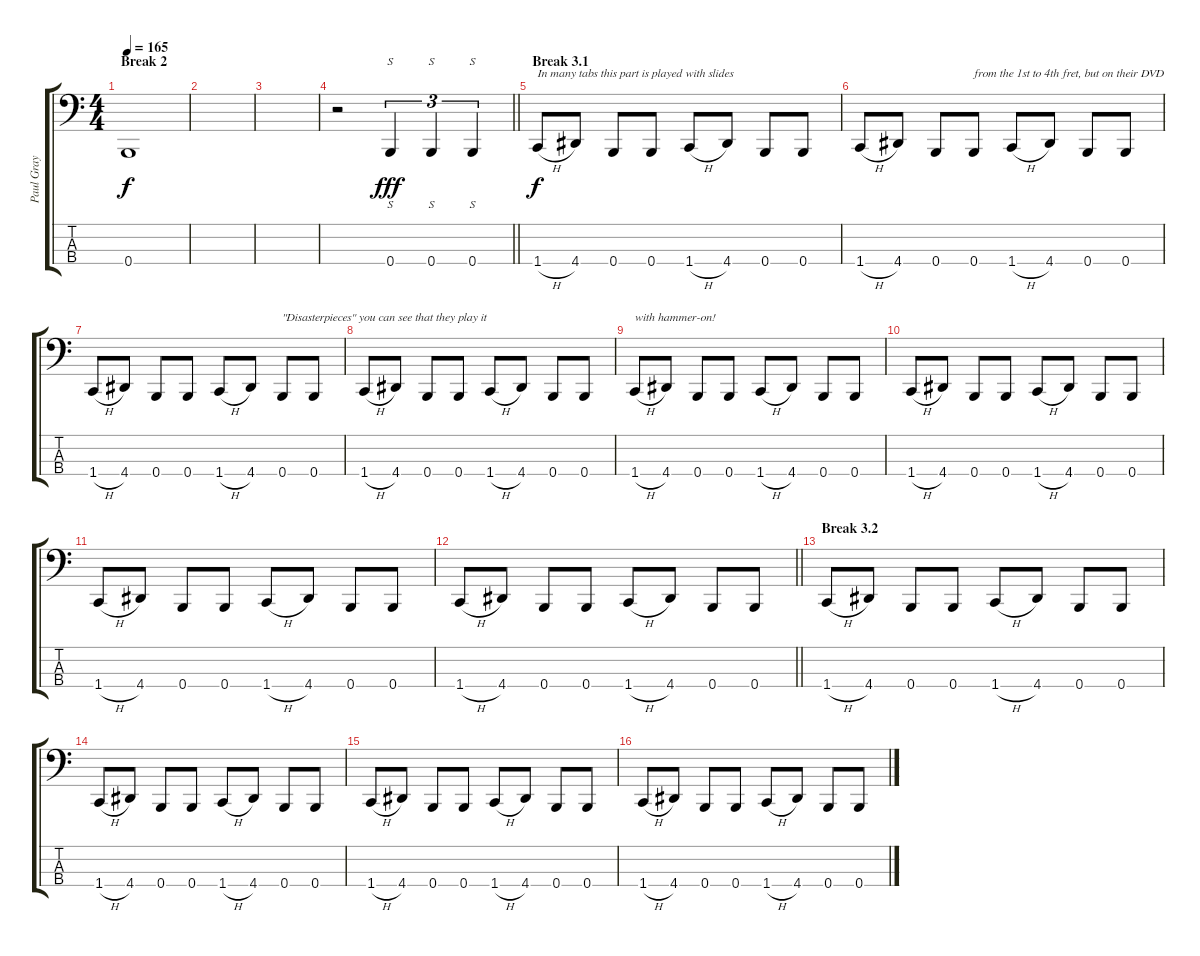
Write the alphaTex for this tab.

\track ("Paul Gray" "Paul Gray") {instrument electricbasspick}
\staff {score tabs}
\tuning (E2 B1 Gb1 B0) {hide}
\ts (4 4)
\section ("" "Break 2")
\tempo 165
\clef f4
\ks c
0.4.1{dy f} |
|
|
\barLineRight lightlight
r.2 0.4.4{s tu (3 2) dy fff} 0.4.4{s tu (3 2)} 0.4.4{s tu (3 2)} |
\section ("" "Break 3.1")
1.4{h}.8{txt "In many tabs this part is played with slides" dy f} 4.4.8 0.4.8 0.4.8 1.4{h}.8 4.4.8 0.4.8 0.4.8 |
1.4{h}.8 4.4.8 0.4.8 0.4.8{txt "from the 1st to 4th fret, but on their DVD"} 1.4{h}.8 4.4.8 0.4.8 0.4.8 |
1.4{h}.8 4.4.8 0.4.8 0.4.8 1.4{h}.8 4.4.8 0.4.8{txt "\"Disasterpieces\" you can see that they play it"} 0.4.8 |
1.4{h}.8 4.4.8 0.4.8 0.4.8 1.4{h}.8 4.4.8 0.4.8 0.4.8 |
1.4{h}.8{txt "with hammer-on!"} 4.4.8 0.4.8 0.4.8 1.4{h}.8 4.4.8 0.4.8 0.4.8 |
1.4{h}.8 4.4.8 0.4.8 0.4.8 1.4{h}.8 4.4.8 0.4.8 0.4.8 |
1.4{h}.8 4.4.8 0.4.8 0.4.8 1.4{h}.8 4.4.8 0.4.8 0.4.8 |
\barLineRight lightlight
1.4{h}.8 4.4.8 0.4.8 0.4.8 1.4{h}.8 4.4.8 0.4.8 0.4.8 |
\section ("" "Break 3.2")
1.4{h}.8 4.4.8 0.4.8 0.4.8 1.4{h}.8 4.4.8 0.4.8 0.4.8 |
1.4{h}.8 4.4.8 0.4.8 0.4.8 1.4{h}.8 4.4.8 0.4.8 0.4.8 |
1.4{h}.8 4.4.8 0.4.8 0.4.8 1.4{h}.8 4.4.8 0.4.8 0.4.8 |
1.4{h}.8 4.4.8 0.4.8 0.4.8 1.4{h}.8 4.4.8 0.4.8 0.4.8
